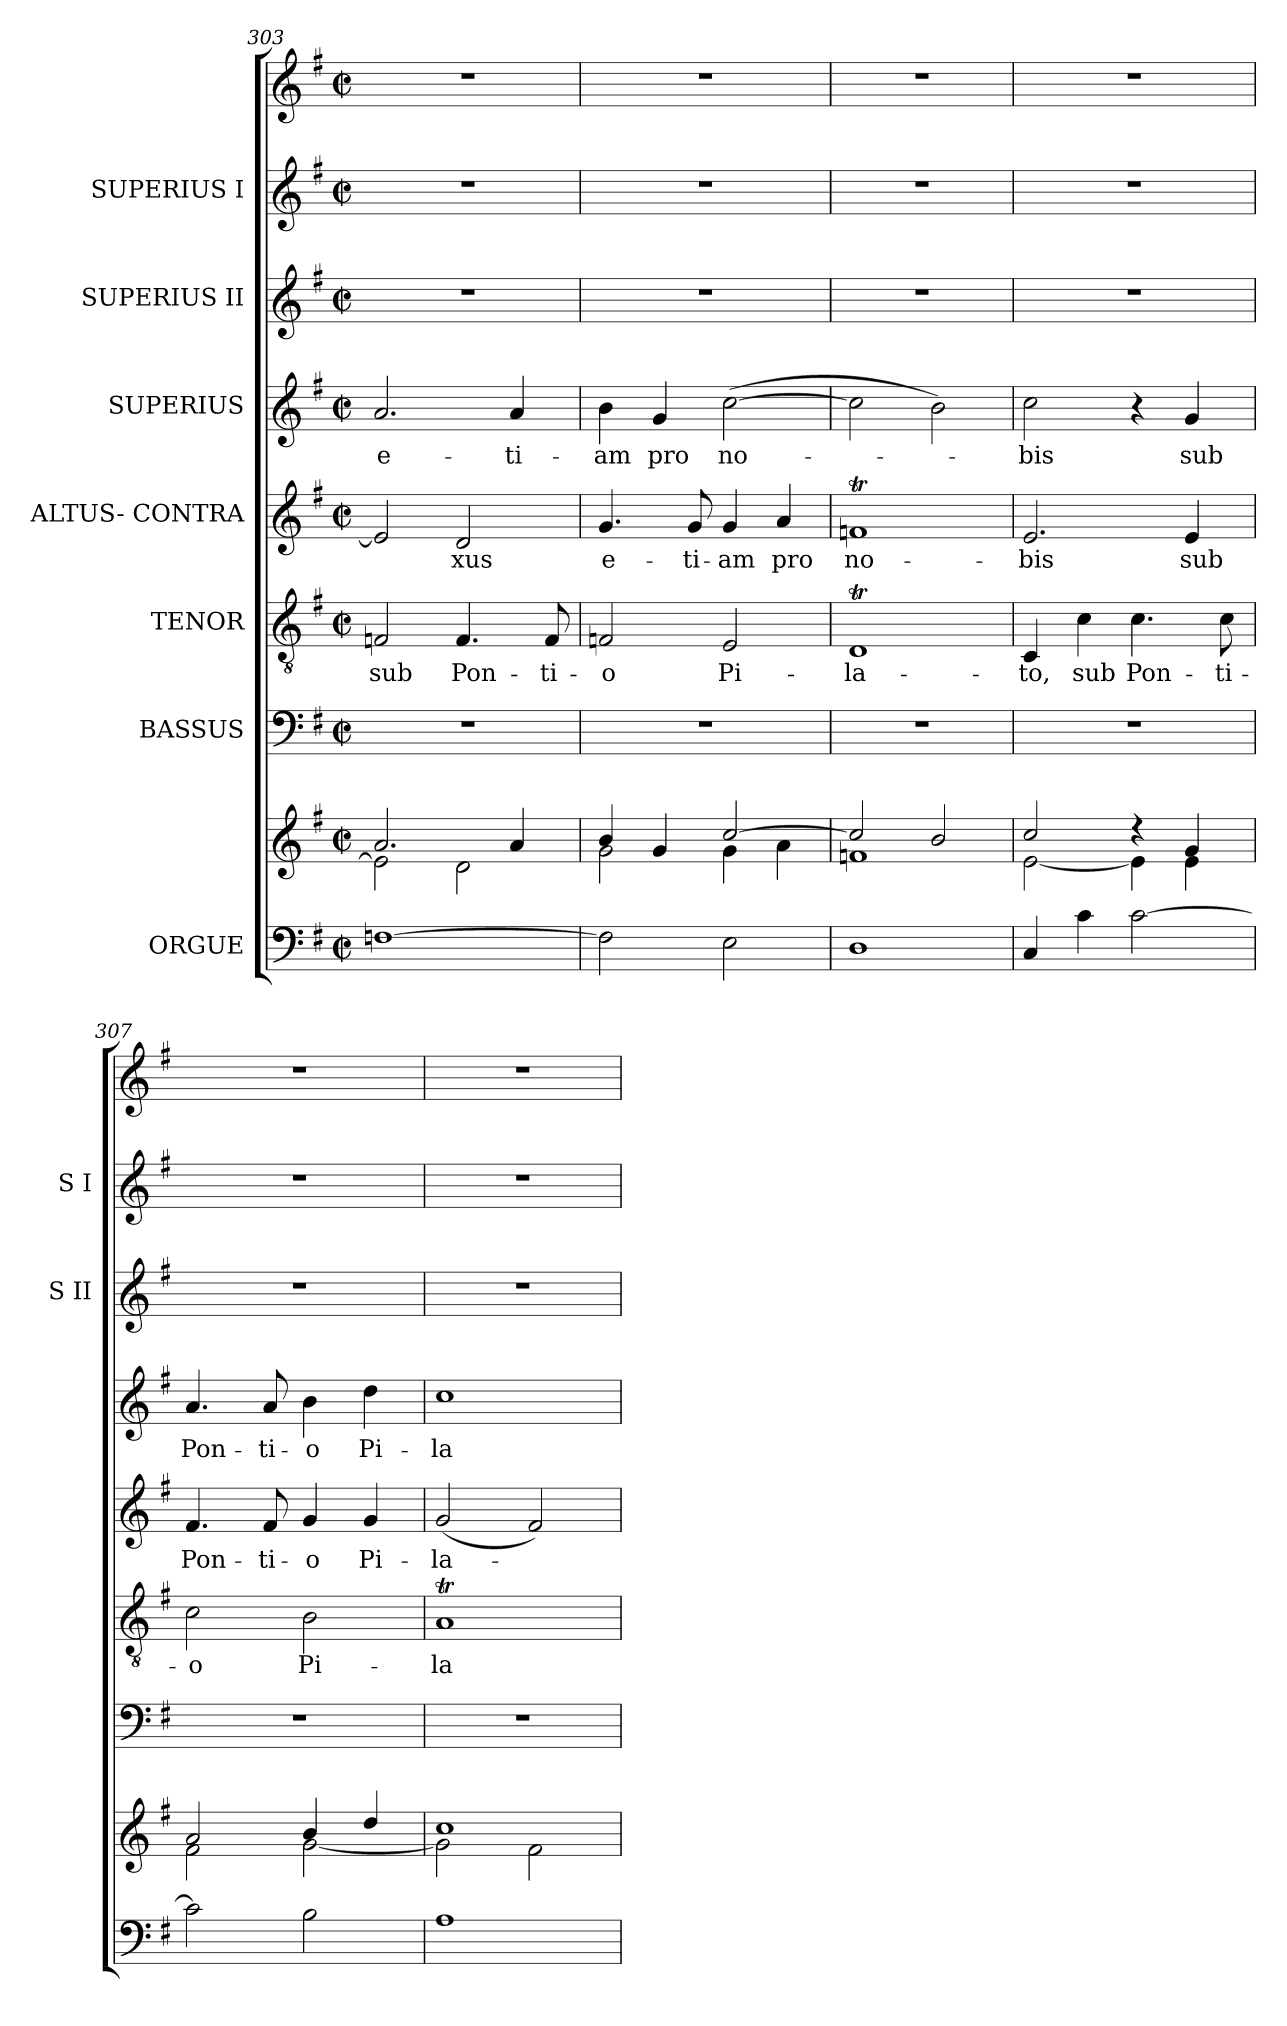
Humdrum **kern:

**kern	**kern	**kern	**kern	**text	**kern	**text	**kern	**text	**kern	**kern	**kern
*part8	*part8	*part7	*part6	*part6	*part5	*part5	*part4	*part4	*part3	*part2	*part1
*staff9	*staff8	*staff7	*staff6	*staff6	*staff5	*staff5	*staff4	*staff4	*staff3	*staff2	*staff1
*I"ORGUE	*	*I"BASSUS	*I"TENOR	*	*I"ALTUS- CONTRA	*	*I"SUPERIUS	*	*I"SUPERIUS II	*I"SUPERIUS I	*
*	*	*	*	*	*	*	*	*	*I'S II	*I'S I	*
*clefF4	*clefG2	*clefF4	*clefGv2	*	*clefG2	*	*clefG2	*	*clefG2	*clefG2	*clefG2
*k[f#]	*k[f#]	*k[f#]	*k[f#]	*	*k[f#]	*	*k[f#]	*	*k[f#]	*k[f#]	*k[f#]
*e:	*e:	*e:	*e:	*	*e:	*	*e:	*	*e:	*e:	*e:
*M2/2	*M2/2	*M2/2	*M2/2	*	*M2/2	*	*M2/2	*	*M2/2	*M2/2	*M2/2
*met(c|)	*met(c|)	*met(c|)	*met(c|)	*	*met(c|)	*	*met(c|)	*	*met(c|)	*met(c|)	*met(c|)
=303	=303	=303	=303	=303	=303	=303	=303	=303	=303	=303	=303
*	*^	*	*	*	*	*	*	*	*	*	*
!	!	!	!	!	!LO:LY:b	!	!	!	!LO:LY:b	!	!	!
[1Fn	2.a/	2e\]	1r	2Fn/	sub	2e/]	.	2.a/	e-	1r	1r	1r
!	!	!	!	!	!LO:LY:b	!	!LO:LY:b	!	!	!	!	!
.	.	2d\	.	4.F/	Pon-	2d/	-xus	.	.	.	.	.
!	!	!	!	!	!	!	!	!	!LO:LY:b	!	!	!
.	4a/	.	.	.	.	.	.	4a/	-ti-	.	.	.
!	!	!	!	!	!LO:LY:b	!	!	!	!	!	!	!
.	.	.	.	8F/	-ti-	.	.	.	.	.	.	.
=304	=304	=304	=304	=304	=304	=304	=304	=304	=304	=304	=304	=304
!	!	!	!	!	!LO:LY:b	!	!LO:LY:b	!	!LO:LY:b	!	!	!
2F\]	4b/	2g\	1r	2Fn/	-o	4.g/	e-	4b\	-am	1r	1r	1r
!	!	!	!	!	!	!	!	!	!LO:LY:b	!	!	!
.	4g/	.	.	.	.	.	.	4g/	pro	.	.	.
!	!	!	!	!	!	!	!LO:LY:b	!	!	!	!	!
.	.	.	.	.	.	8g/	-ti-	.	.	.	.	.
!	!	!	!	!	!LO:LY:b	!	!LO:LY:b	!	!LO:LY:b	!	!	!
2E\	[>2cc/	4g\	.	2E/	Pi-	4g/	-am	(>[2cc\	no-	.	.	.
!	!	!	!	!	!	!	!LO:LY:b	!	!	!	!	!
.	.	4a\	.	.	.	4a/	pro	.	.	.	.	.
!!LO:LB:g=z
=305	=305	=305	=305	=305	=305	=305	=305	=305	=305	=305	=305	=305
!	!	!	!	!	!LO:LY:b	!	!LO:LY:b	!	!	!	!	!
1D	2cc/]	1fn	1r	1DT	-la-	1fnT	no-	2cc\]	.	1r	1r	1r
.	2b/	.	.	.	.	.	.	2b\)	.	.	.	.
=306	=306	=306	=306	=306	=306	=306	=306	=306	=306	=306	=306	=306
!	!	!	!	!	!LO:LY:b	!	!LO:LY:b	!	!LO:LY:b	!	!	!
4C/	2cc/	[<2e\	1r	4C/	-to,	2.e/	-bis	2cc\	-bis	1r	1r	1r
!	!	!	!	!	!LO:LY:b	!	!	!	!	!	!	!
4c\	.	.	.	4c\	sub	.	.	.	.	.	.	.
!	!	!	!	!	!LO:LY:b	!	!	!	!	!	!	!
[2c\	4rcc	4e\]	.	4.c\	Pon-	.	.	4r	.	.	.	.
!	!	!	!	!	!	!	!LO:LY:b	!	!LO:LY:b	!	!	!
.	4g/	4e\	.	.	.	4e/	sub	4g/	sub	.	.	.
!	!	!	!	!	!LO:LY:b	!	!	!	!	!	!	!
.	.	.	.	8c\	-ti-	.	.	.	.	.	.	.
=307	=307	=307	=307	=307	=307	=307	=307	=307	=307	=307	=307	=307
!	!	!	!	!	!LO:LY:b	!	!LO:LY:b	!	!LO:LY:b	!	!	!
2c\]	2a/	2f#\	1r	2c\	-o	4.f#/	Pon-	4.a/	Pon-	1r	1r	1r
!	!	!	!	!	!	!	!LO:LY:b	!	!LO:LY:b	!	!	!
.	.	.	.	.	.	8f#/	-ti-	8a/	-ti-	.	.	.
!	!	!	!	!	!LO:LY:b	!	!LO:LY:b	!	!LO:LY:b	!	!	!
2B\	4b/	[<2g\	.	2B\	Pi-	4g/	-o	4b\	-o	.	.	.
!	!	!	!	!	!	!	!LO:LY:b	!	!LO:LY:b	!	!	!
.	4dd/	.	.	.	.	4g/	Pi-	4dd\	Pi-	.	.	.
=308	=308	=308	=308	=308	=308	=308	=308	=308	=308	=308	=308	=308
!	!	!	!	!	!LO:LY:b	!	!LO:LY:b	!	!LO:LY:b	!	!	!
1A	1cc	2g\]	1r	1AT	-la-	(<2g/	-la-	1cc	-la-	1r	1r	1r
.	.	2f#\	.	.	.	2f#/)	.	.	.	.	.	.
*	*v	*v	*	*	*	*	*	*	*	*	*	*
=	=	=	=	=	=	=	=	=	=	=	=
*-	*-	*-	*-	*-	*-	*-	*-	*-	*-	*-	*-
